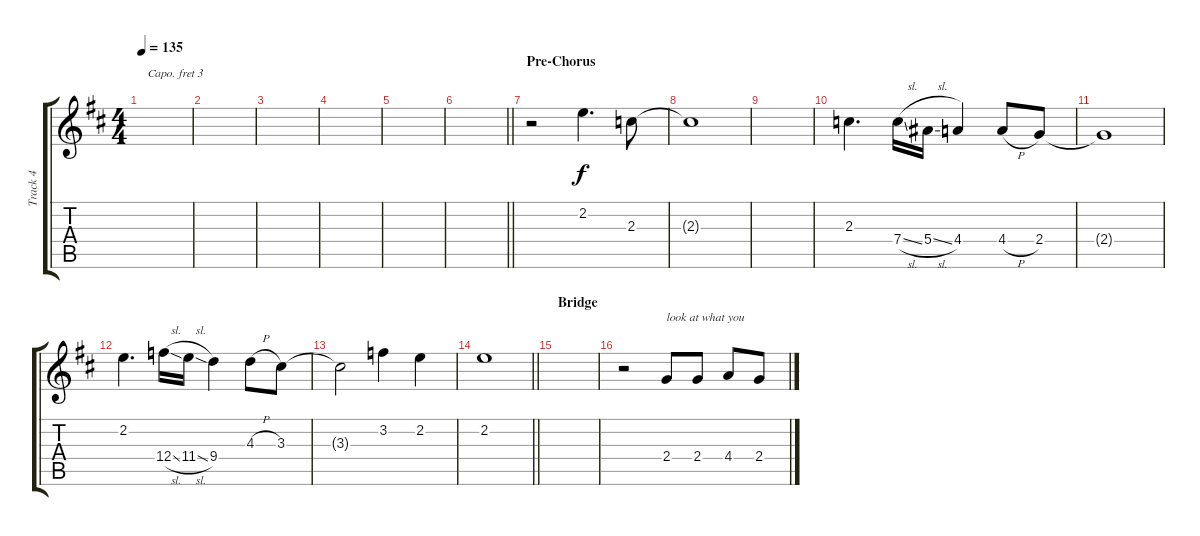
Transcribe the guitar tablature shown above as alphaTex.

\track ("Track 4" "Track 4") {instrument acousticguitarsteel}
\staff {score tabs}
\capo 3
\tuning (E4 B3 G3 D3 A2 E2) {hide}
\ts (4 4)
\tempo 135
\clef g2
\ks d
|
|
|
|
|
\barLineRight lightlight
|
\section ("" "Pre-Chorus")
r.2 2.2.4{d} 2.3.8 |
2.3{t}.1 |
|
2.3.4{d} 7.4{sl}.16 5.4{sl}.16 4.4.4 4.4{h}.8 2.4.8 |
2.4{t}.1 |
2.2.4{d} 12.4{sl}.16 11.4{sl}.16 9.4.4 4.3{h}.8 3.3.8 |
3.3{t}.2 3.2.4 2.2.4 |
\barLineRight lightlight
2.2.1 |
\section ("" "Bridge")
|
r.2 2.4.8{txt "look at what you"} 2.4.8 4.4.8 2.4.8
